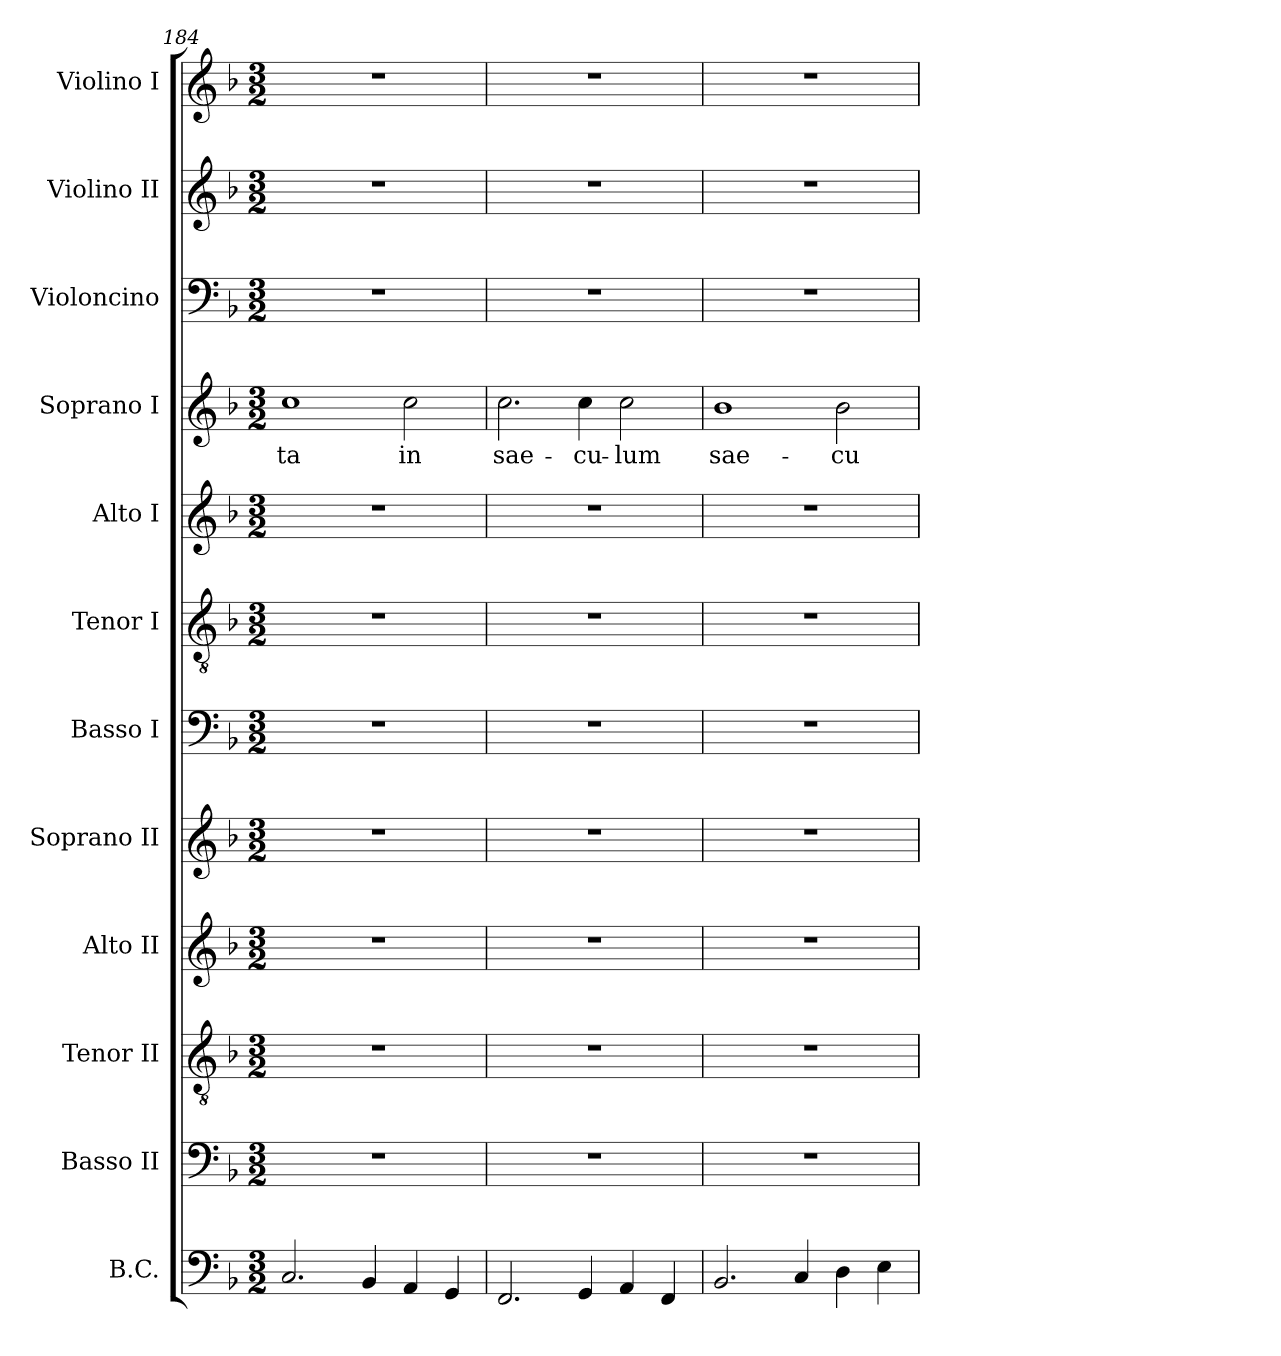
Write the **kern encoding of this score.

**kern	**kern	**kern	**kern	**kern	**kern	**kern	**kern	**kern	**text	**kern	**kern	**kern
*part12	*part11	*part10	*part9	*part8	*part7	*part6	*part5	*part4	*part4	*part3	*part2	*part1
*staff12	*staff11	*staff10	*staff9	*staff8	*staff7	*staff6	*staff5	*staff4	*staff4	*staff3	*staff2	*staff1
*I"B.C.	*I"Basso II	*I"Tenor II	*I"Alto II	*I"Soprano II	*I"Basso I	*I"Tenor I	*I"Alto I	*I"Soprano I	*	*I"Violoncino	*I"Violino II	*I"Violino I
*I'BC	*I'B 2	*I'T 2	*I'A 2	*I'S 2	*I'B 1	*I'T 1	*I'A 1	*I'S 1	*	*I'Vc.	*I'Vln. II	*I'Vln. I
*clefF4	*clefF4	*clefGv2	*clefG2	*clefG2	*clefF4	*clefGv2	*clefG2	*clefG2	*	*clefF4	*clefG2	*clefG2
*k[b-]	*k[b-]	*k[b-]	*k[b-]	*k[b-]	*k[b-]	*k[b-]	*k[b-]	*k[b-]	*	*k[b-]	*k[b-]	*k[b-]
*F:	*F:	*F:	*F:	*F:	*F:	*F:	*F:	*F:	*	*F:	*F:	*F:
*M3/2	*M3/2	*M3/2	*M3/2	*M3/2	*M3/2	*M3/2	*M3/2	*M3/2	*	*M3/2	*M3/2	*M3/2
=184	=184	=184	=184	=184	=184	=184	=184	=184	=184	=184	=184	=184
!	!	!	!	!	!	!	!	!	!LO:LY:b	!	!	!
2.C/	1.r	1.r	1.r	1.r	1.r	1.r	1.r	1cc	-ta	1.r	1.r	1.r
4BB-/	.	.	.	.	.	.	.	.	.	.	.	.
!	!	!	!	!	!	!	!	!	!LO:LY:b	!	!	!
4AA/	.	.	.	.	.	.	.	2cc\	in	.	.	.
4GG/	.	.	.	.	.	.	.	.	.	.	.	.
=185	=185	=185	=185	=185	=185	=185	=185	=185	=185	=185	=185	=185
!	!	!	!	!	!	!	!	!	!LO:LY:b	!	!	!
2.FF/	1.r	1.r	1.r	1.r	1.r	1.r	1.r	2.cc\	sae-	1.r	1.r	1.r
!	!	!	!	!	!	!	!	!	!LO:LY:b	!	!	!
4GG/	.	.	.	.	.	.	.	4cc\	-cu-	.	.	.
!	!	!	!	!	!	!	!	!	!LO:LY:b	!	!	!
4AA/	.	.	.	.	.	.	.	2cc\	-lum	.	.	.
4FF/	.	.	.	.	.	.	.	.	.	.	.	.
=186	=186	=186	=186	=186	=186	=186	=186	=186	=186	=186	=186	=186
!	!	!	!	!	!	!	!	!	!LO:LY:b	!	!	!
2.BB-/	1.r	1.r	1.r	1.r	1.r	1.r	1.r	1b-	sae-	1.r	1.r	1.r
4C/	.	.	.	.	.	.	.	.	.	.	.	.
!	!	!	!	!	!	!	!	!	!LO:LY:b	!	!	!
4D\	.	.	.	.	.	.	.	2b-\	-cu-	.	.	.
4E\	.	.	.	.	.	.	.	.	.	.	.	.
=	=	=	=	=	=	=	=	=	=	=	=	=
*-	*-	*-	*-	*-	*-	*-	*-	*-	*-	*-	*-	*-
